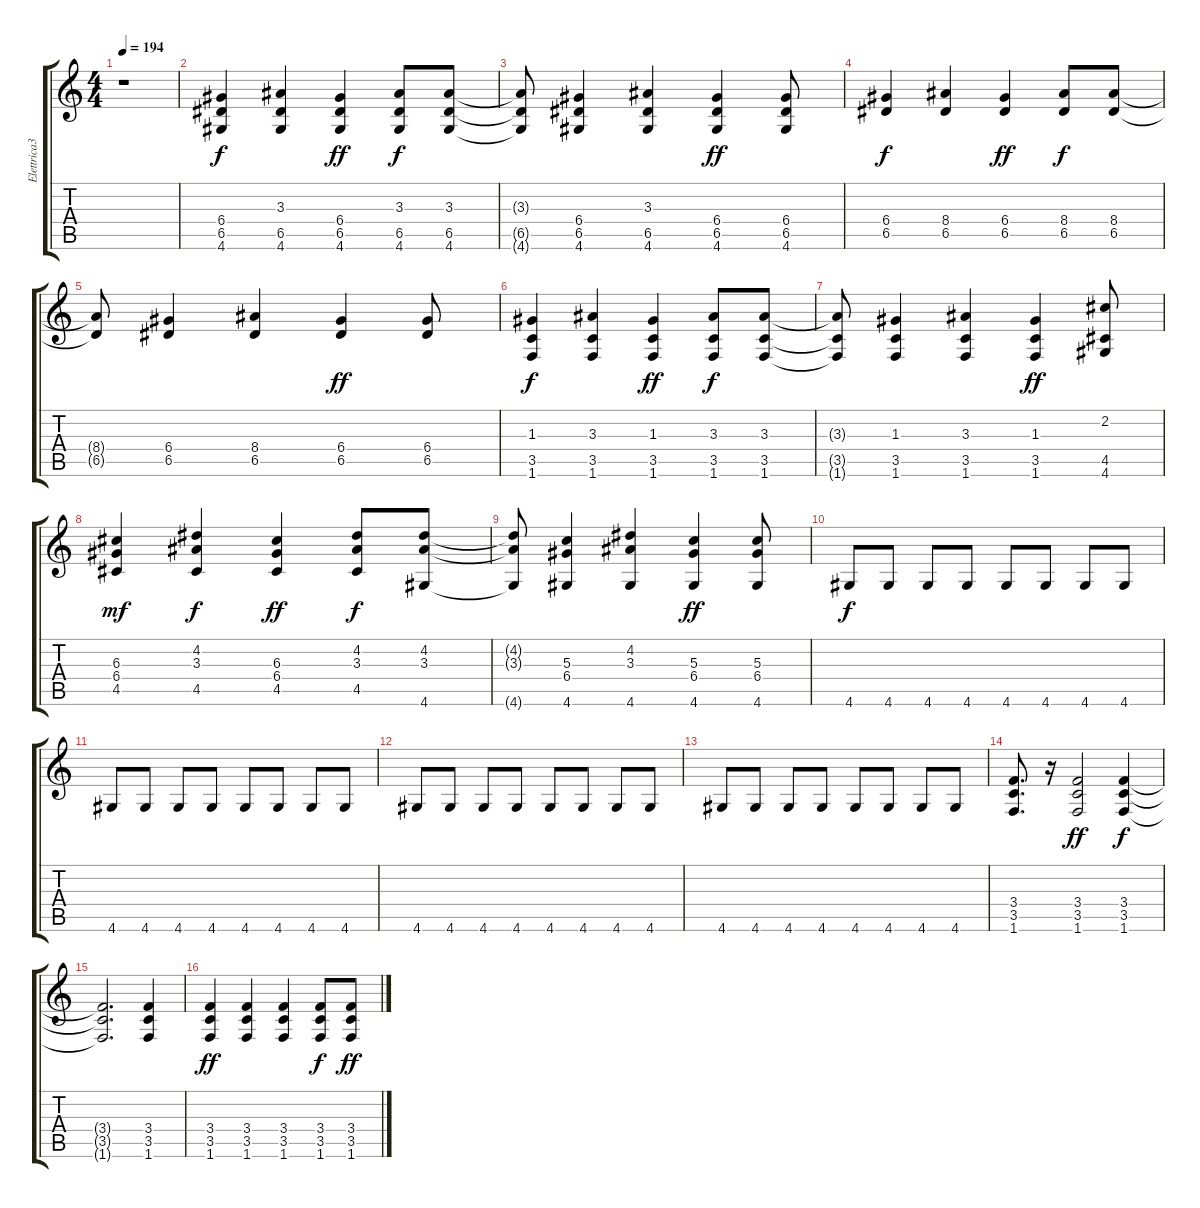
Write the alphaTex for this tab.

\track ("Elettrica3(Ka)" "Elettrica3") {instrument distortionguitar}
\staff {score tabs}
\tuning (E4 B3 G3 D3 A2 E2) {hide}
\ts (4 4)
\tempo 194
\clef g2
\ks c
r.1{dy f} |
(6.4 6.5 4.6).4 (3.3 6.5 4.6).4 (6.4 6.5 4.6).4{dy ff} (3.3 6.5 4.6).8{dy f} (3.3 6.5 4.6).8 |
(3.3{t} 6.5{t} 4.6{t}).8 (6.4 6.5 4.6).4 (3.3 6.5 4.6).4 (6.4 6.5 4.6).4{dy ff} (6.4 6.5 4.6).8 |
(6.4 6.5).4{dy f} (8.4 6.5).4 (6.4 6.5).4{dy ff} (8.4 6.5).8{dy f} (8.4 6.5).8 |
(8.4{t} 6.5{t}).8 (6.4 6.5).4 (8.4 6.5).4 (6.4 6.5).4{dy ff} (6.4 6.5).8 |
(1.3 3.5 1.6).4{dy f} (3.3 3.5 1.6).4 (1.3 3.5 1.6).4{dy ff} (3.3 3.5 1.6).8{dy f} (3.3 3.5 1.6).8 |
(3.3{t} 3.5{t} 1.6{t}).8 (1.3 3.5 1.6).4 (3.3 3.5 1.6).4 (1.3 3.5 1.6).4{dy ff} (2.2 4.5 4.6).8 |
(6.3 6.4 4.5).4{dy mf} (4.2 3.3 4.5).4{dy f} (6.3 6.4 4.5).4{dy ff} (4.2 3.3 4.5).8{dy f} (4.2 3.3 4.6).8 |
(4.2{t} 3.3{t} 4.6{t}).8 (5.3 6.4 4.6).4 (4.2 3.3 4.6).4 (5.3 6.4 4.6).4{dy ff} (5.3 6.4 4.6).8 |
4.6.8{dy f} 4.6.8 4.6.8 4.6.8 4.6.8 4.6.8 4.6.8 4.6.8 |
4.6.8 4.6.8 4.6.8 4.6.8 4.6.8 4.6.8 4.6.8 4.6.8 |
4.6.8 4.6.8 4.6.8 4.6.8 4.6.8 4.6.8 4.6.8 4.6.8 |
4.6.8 4.6.8 4.6.8 4.6.8 4.6.8 4.6.8 4.6.8 4.6.8 |
(3.4 3.5 1.6).8{d} r.16 (3.4 3.5 1.6).2{dy ff} (3.4 3.5 1.6).4{dy f} |
(3.4{t} 3.5{t} 1.6{t}).2{d} (3.4 3.5 1.6).4 |
(3.4 3.5 1.6).4{dy ff} (3.4 3.5 1.6).4 (3.4 3.5 1.6).4 (3.4 3.5 1.6).8{dy f} (3.4 3.5 1.6).8{dy ff}
